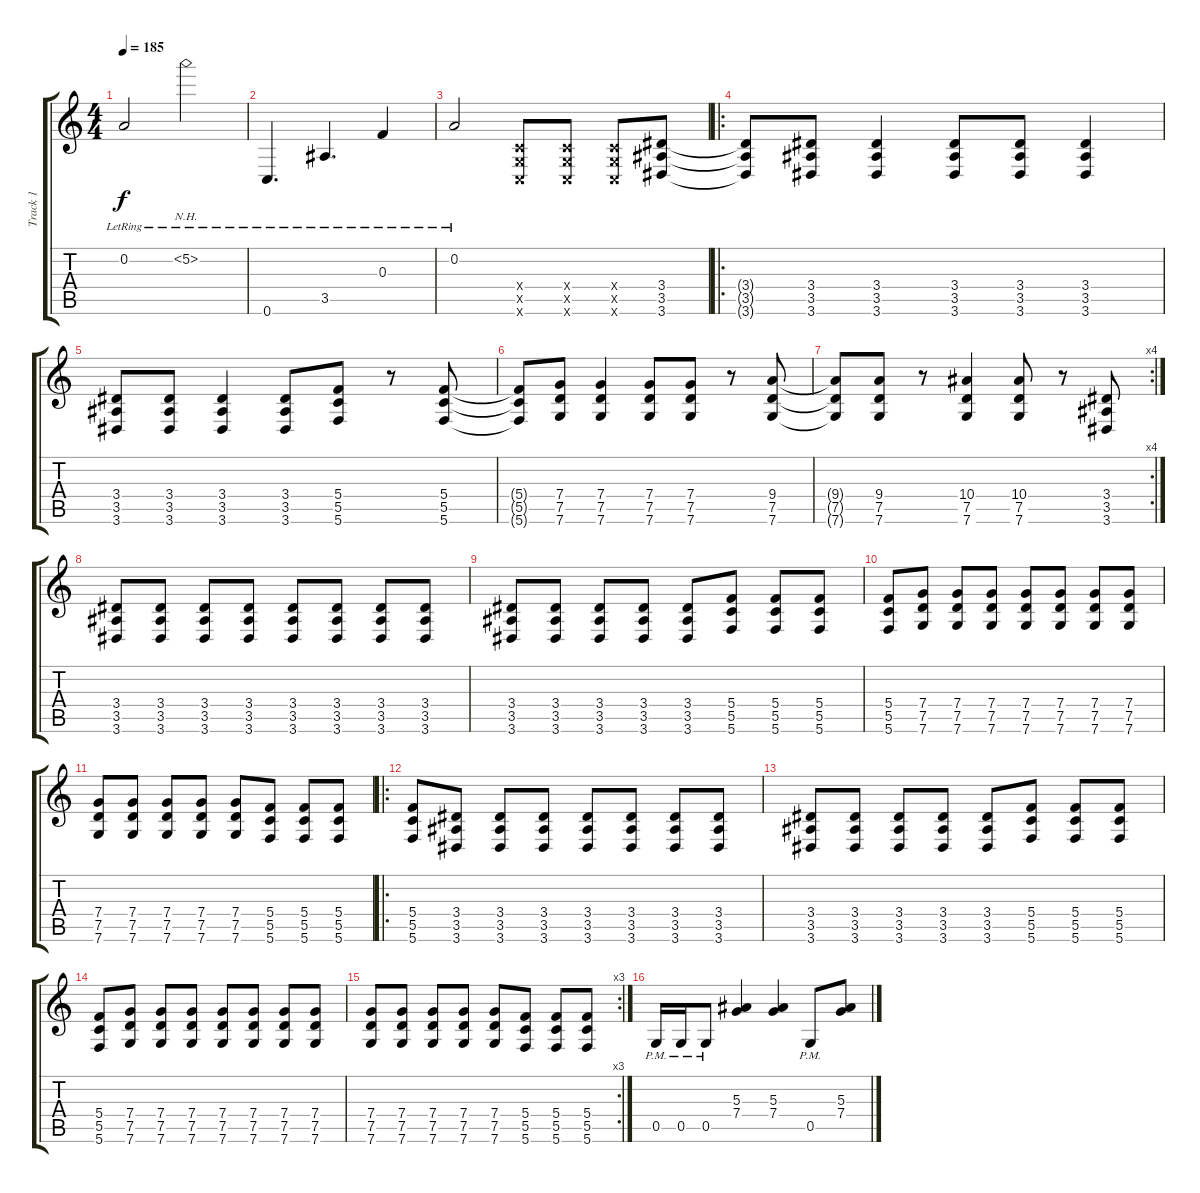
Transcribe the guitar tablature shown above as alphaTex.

\track ("Track 1" "Track 1") {instrument overdrivenguitar}
\staff {score tabs}
\tuning (D4 A3 F3 C3 G2 C2) {hide}
\ts (4 4)
\tempo 185
\clef g2
\ks c
0.2{lr}.2{dy f} 5.2{nh lr}.2 |
0.6{lr}.4{d} 3.5{lr}.4{d} 0.3{lr}.4 |
0.2{lr}.2 (0.4{x} 0.5{x} 0.6{x}).8{instrument distortionguitar} (0.4{x} 0.5{x} 0.6{x}).8 (0.4{x} 0.5{x} 0.6{x}).8 (3.4 3.5 3.6).8 |
\ro
(3.4{t} 3.5{t} 3.6{t}).8 (3.4 3.5 3.6).8 (3.4 3.5 3.6).4 (3.4 3.5 3.6).8 (3.4 3.5 3.6).8 (3.4 3.5 3.6).4 |
(3.4 3.5 3.6).8 (3.4 3.5 3.6).8 (3.4 3.5 3.6).4 (3.4 3.5 3.6).8 (5.4 5.5 5.6).8 r.8 (5.4 5.5 5.6).8 |
(5.4{t} 5.5{t} 5.6{t}).8 (7.4 7.5 7.6).8 (7.4 7.5 7.6).4 (7.4 7.5 7.6).8 (7.4 7.5 7.6).8 r.8 (9.4 7.5 7.6).8 |
\rc 4
(9.4{t} 7.5{t} 7.6{t}).8 (9.4 7.5 7.6).8 r.8 (10.4 7.5 7.6).4 (10.4 7.5 7.6).8 r.8 (3.4 3.5 3.6).8 |
(3.4 3.5 3.6).8 (3.4 3.5 3.6).8 (3.4 3.5 3.6).8 (3.4 3.5 3.6).8 (3.4 3.5 3.6).8 (3.4 3.5 3.6).8 (3.4 3.5 3.6).8 (3.4 3.5 3.6).8 |
(3.4 3.5 3.6).8 (3.4 3.5 3.6).8 (3.4 3.5 3.6).8 (3.4 3.5 3.6).8 (3.4 3.5 3.6).8 (5.4 5.5 5.6).8 (5.4 5.5 5.6).8 (5.4 5.5 5.6).8 |
(5.4 5.5 5.6).8 (7.4 7.5 7.6).8 (7.4 7.5 7.6).8 (7.4 7.5 7.6).8 (7.4 7.5 7.6).8 (7.4 7.5 7.6).8 (7.4 7.5 7.6).8 (7.4 7.5 7.6).8 |
(7.4 7.5 7.6).8 (7.4 7.5 7.6).8 (7.4 7.5 7.6).8 (7.4 7.5 7.6).8 (7.4 7.5 7.6).8 (5.4 5.5 5.6).8 (5.4 5.5 5.6).8 (5.4 5.5 5.6).8 |
\ro
(5.4 5.5 5.6).8 (3.4 3.5 3.6).8 (3.4 3.5 3.6).8 (3.4 3.5 3.6).8 (3.4 3.5 3.6).8 (3.4 3.5 3.6).8 (3.4 3.5 3.6).8 (3.4 3.5 3.6).8 |
(3.4 3.5 3.6).8 (3.4 3.5 3.6).8 (3.4 3.5 3.6).8 (3.4 3.5 3.6).8 (3.4 3.5 3.6).8 (5.4 5.5 5.6).8 (5.4 5.5 5.6).8 (5.4 5.5 5.6).8 |
(5.4 5.5 5.6).8 (7.4 7.5 7.6).8 (7.4 7.5 7.6).8 (7.4 7.5 7.6).8 (7.4 7.5 7.6).8 (7.4 7.5 7.6).8 (7.4 7.5 7.6).8 (7.4 7.5 7.6).8 |
\rc 3
(7.4 7.5 7.6).8 (7.4 7.5 7.6).8 (7.4 7.5 7.6).8 (7.4 7.5 7.6).8 (7.4 7.5 7.6).8 (5.4 5.5 5.6).8 (5.4 5.5 5.6).8 (5.4 5.5 5.6).8 |
0.5{pm}.16 0.5{pm}.16 0.5{pm}.8 (5.3 7.4).4 (5.3 7.4).4 0.5{pm}.8 (5.3 7.4).8
